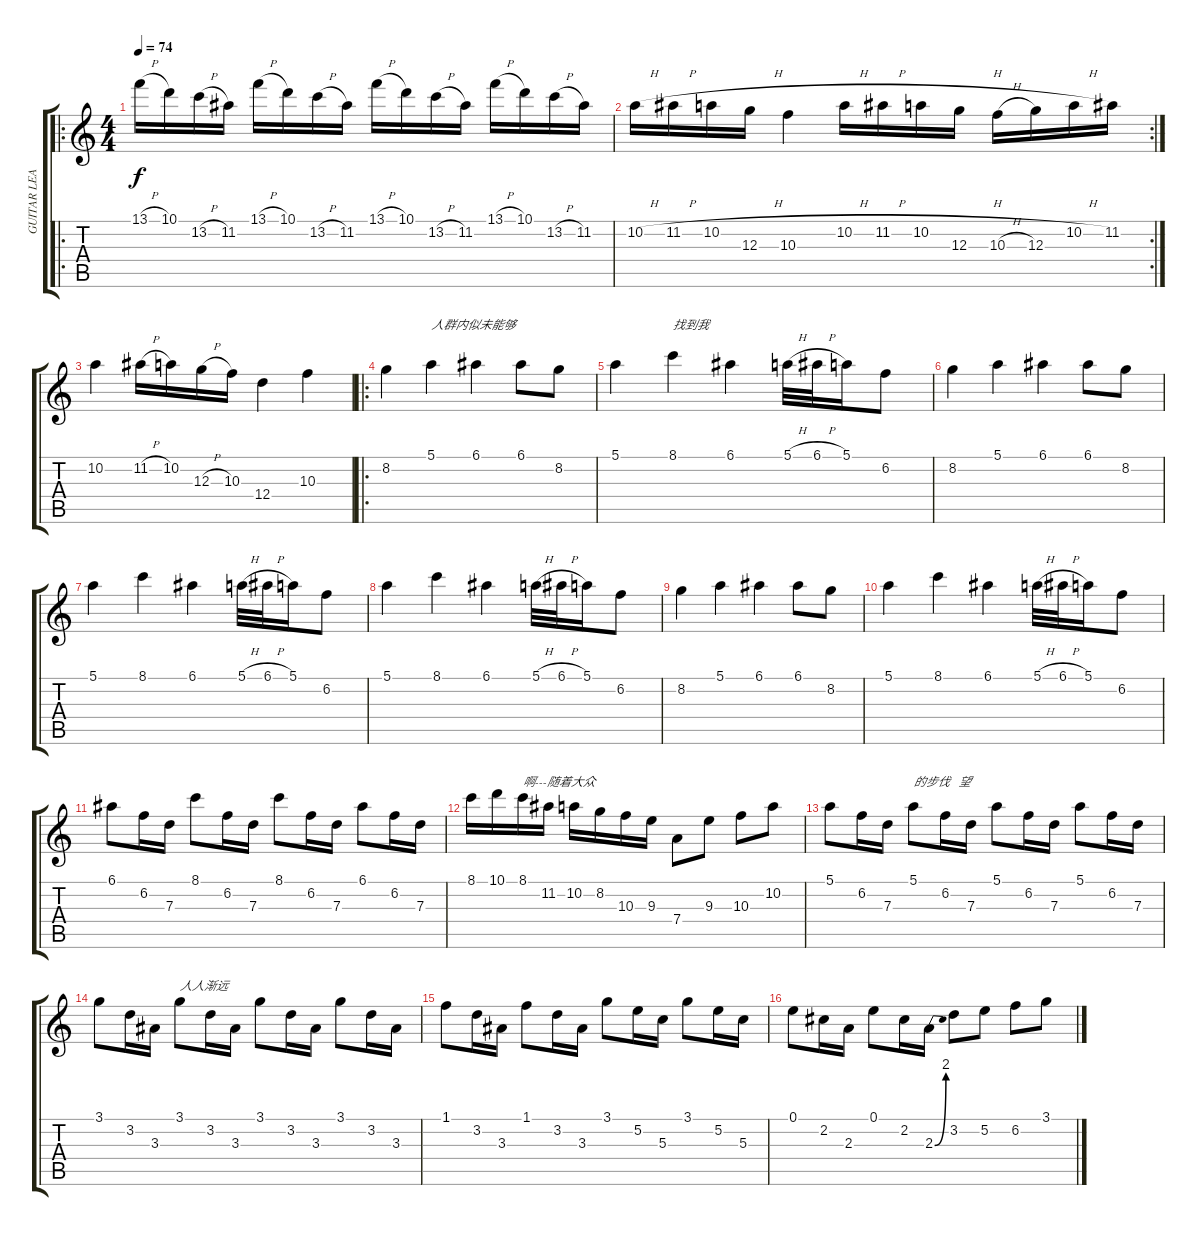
\track ("GUITAR LEADER" "GUITAR LEA") {instrument electricguitarclean}
\staff {score tabs}
\tuning (E4 B3 G3 D3 A2 E2) {hide}
\ro
\ts (4 4)
\tempo 74
\clef g2
\ks c
13.1{h}.16{dy f instrument electricguitarclean} 10.1.16 13.2{h}.16 11.2.16 13.1{h}.16 10.1.16 13.2{h}.16 11.2.16 13.1{h}.16 10.1.16 13.2{h}.16 11.2.16 13.1{h}.16 10.1.16 13.2{h}.16 11.2.16 |
\rc 2
10.2{h}.16 11.2{h}.16 10.2{h}.16 12.3.16 10.3.4 10.2{h}.16 11.2{h}.16 10.2{h}.16 12.3.16 10.3{h}.16 12.3.16 10.2{h}.16 11.2.16 |
10.2.4 11.2{h}.16 10.2.16 12.3{h}.16 10.3.16 12.4.4 10.3.4 |
\ro
8.2.4 5.1.4{txt "人群内似未能够"} 6.1.4 6.1.8 8.2.8 |
5.1.4 8.1.4{txt "找到我"} 6.1.4 5.1{h}.32 6.1{h}.32 5.1.16 6.2.8 |
8.2.4 5.1.4 6.1.4 6.1.8 8.2.8 |
5.1.4 8.1.4 6.1.4 5.1{h}.32 6.1{h}.32 5.1.16 6.2.8 |
5.1.4 8.1.4 6.1.4 5.1{h}.32 6.1{h}.32 5.1.16 6.2.8 |
8.2.4 5.1.4 6.1.4 6.1.8 8.2.8 |
5.1.4 8.1.4 6.1.4 5.1{h}.32 6.1{h}.32 5.1.16 6.2.8 |
6.1.8 6.2.16 7.3.16 8.1.8 6.2.16 7.3.16 8.1.8 6.2.16 7.3.16 6.1.8 6.2.16 7.3.16 |
8.1.16 10.1.16 8.1.16{txt "啊---随着大众"} 11.2.16 10.2.16 8.2.16 10.3.16 9.3.16 7.4.8 9.3.8 10.3.8 10.2.8 |
5.1.8 6.2.16 7.3.16 5.1.8{txt "的步伐   望"} 6.2.16 7.3.16 5.1.8 6.2.16 7.3.16 5.1.8 6.2.16 7.3.16 |
3.1.8 3.2.16 3.3.16 3.1.8{txt "人人渐远"} 3.2.16 3.3.16 3.1.8 3.2.16 3.3.16 3.1.8 3.2.16 3.3.16 |
1.1.8 3.2.16 3.3.16 1.1.8 3.2.16 3.3.16 3.1.8 5.2.16 5.3.16 3.1.8 5.2.16 5.3.16 |
0.1.8 2.2.16 2.3.16 0.1.8 2.2.16 2.3{be (bend 0 0 60 8)}.16 3.2.8 5.2.8 6.2.8 3.1.8
